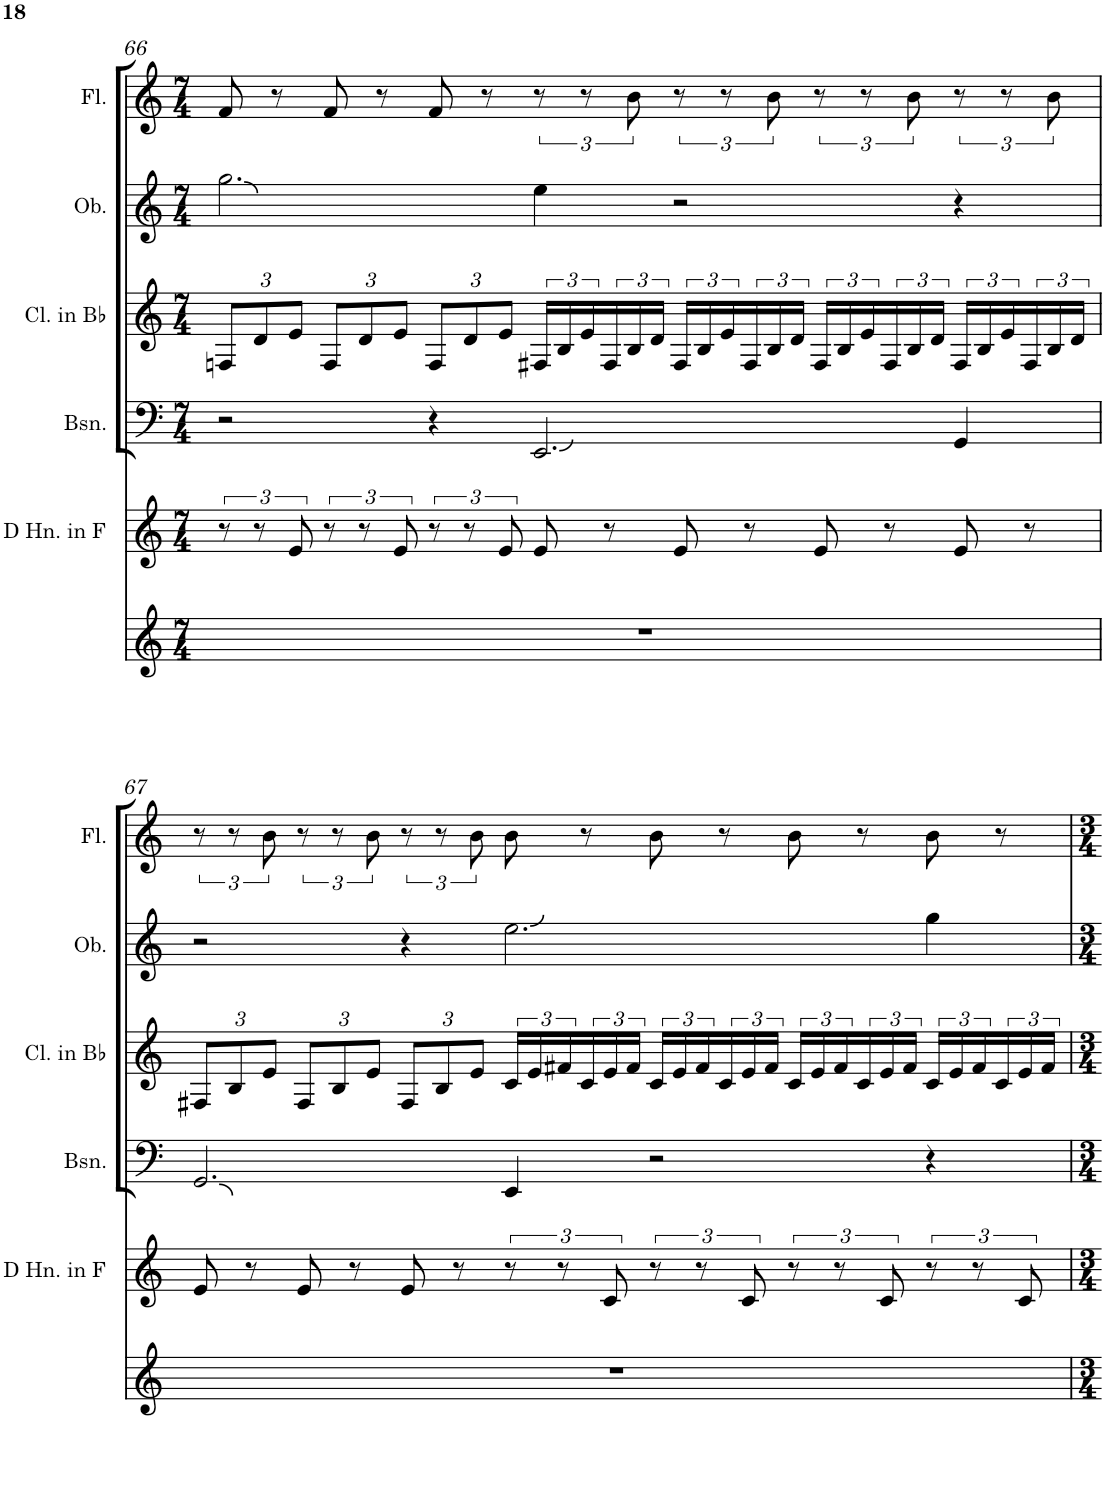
**kern	**kern	**kern	**kern	**kern	**kern
*part6	*part5	*part4	*part3	*part2	*part1
*staff6	*staff5	*staff4	*staff3	*staff2	*staff1
*I"Cues	*I"Horn in F	*I"Bassoon	*I"Clarinet in Bb	*I"Oboe	*I"Flute
*	*	*I'Bsn.	*I'Cl. in Bb	*I'Ob.	*I'Fl.
!!LO:PB:g=z
*clefG2	*clefG2	*clefF4	*clefG2	*clefG2	*clefG2
*	*Trd4c7	*	*Trd1c2	*	*
*k[]	*k[]	*k[]	*k[]	*k[]	*k[]
*M7/4	*M7/4	*M7/4	*M7/4	*M7/4	*M7/4
*	*	*	*Xbrackettup	*	*
=66	=66	=66	=66	=66	=66
1..r	12r	2r	12Fn/L	2.gg\	8f/
.	12r	.	12d/	.	.
.	.	.	.	.	8r
.	12e/	.	12e/J	.	.
.	12r	.	12F/L	.	8f/
.	12r	.	12d/	.	.
.	.	.	.	.	8r
.	12e/	.	12e/J	.	.
.	12r	4r	12F/L	.	8f/
.	12r	.	12d/	.	.
.	.	.	.	.	8r
.	12e/L	.	12e/J	.	.
*	*	*	*brackettup	*	*
.	8e/J	2.EE/	24F#X/LL	4ee\	12r
.	.	.	24B/	.	.
.	.	.	24e/	.	12r
.	8r	.	24F#/	.	.
.	.	.	24B/	.	12b\
.	.	.	24d/JJ	.	.
.	8e/	.	24F#/LL	2r	12r
.	.	.	24B/	.	.
.	.	.	24e/	.	12r
.	8r	.	24F#/	.	.
.	.	.	24B/	.	12b\
.	.	.	24d/JJ	.	.
.	8e/	.	24F#/LL	.	12r
.	.	.	24B/	.	.
.	.	.	24e/	.	12r
.	8r	.	24F#/	.	.
.	.	.	24B/	.	12b\
.	.	.	24d/JJ	.	.
.	8e/	4GG/	24F#/LL	4r	12r
.	.	.	24B/	.	.
.	.	.	24e/	.	12r
.	8r	.	24F#/	.	.
.	.	.	24B/	.	12b\
.	.	.	24d/JJ	.	.
!!LO:LB:g=z
=67	=67	=67	=67	=67	=67
*	*	*	*Xbrackettup	*	*
1..r	8e/	2.GG/	12F#X/L	2r	12r
.	.	.	12B/	.	12r
.	8r	.	.	.	.
.	.	.	12e/J	.	12b\
.	8e/	.	12F#/L	.	12r
.	.	.	12B/	.	12r
.	8r	.	.	.	.
.	.	.	12e/J	.	12b\
.	8e/	.	12F#/L	4r	12r
.	.	.	12B/	.	12r
.	8r	.	.	.	.
.	.	.	12e/J	.	12b\L
*	*	*	*brackettup	*	*
.	12r	4EE/	24c/LL	2.ee\	8b\J
.	.	.	24e/	.	.
.	12r	.	24f#X/	.	.
.	.	.	24c/	.	8r
.	12c/	.	24e/	.	.
.	.	.	24f#/JJ	.	.
.	12r	2r	24c/LL	.	8b\
.	.	.	24e/	.	.
.	12r	.	24f#/	.	.
.	.	.	24c/	.	8r
.	12c/	.	24e/	.	.
.	.	.	24f#/JJ	.	.
.	12r	.	24c/LL	.	8b\
.	.	.	24e/	.	.
.	12r	.	24f#/	.	.
.	.	.	24c/	.	8r
.	12c/	.	24e/	.	.
.	.	.	24f#/JJ	.	.
.	12r	4r	24c/LL	4gg\	8b\
.	.	.	24e/	.	.
.	12r	.	24f#/	.	.
.	.	.	24c/	.	8r
.	12c/	.	24e/	.	.
.	.	.	24f#/JJ	.	.
=	=	=	=	=	=
*-	*-	*-	*-	*-	*-
